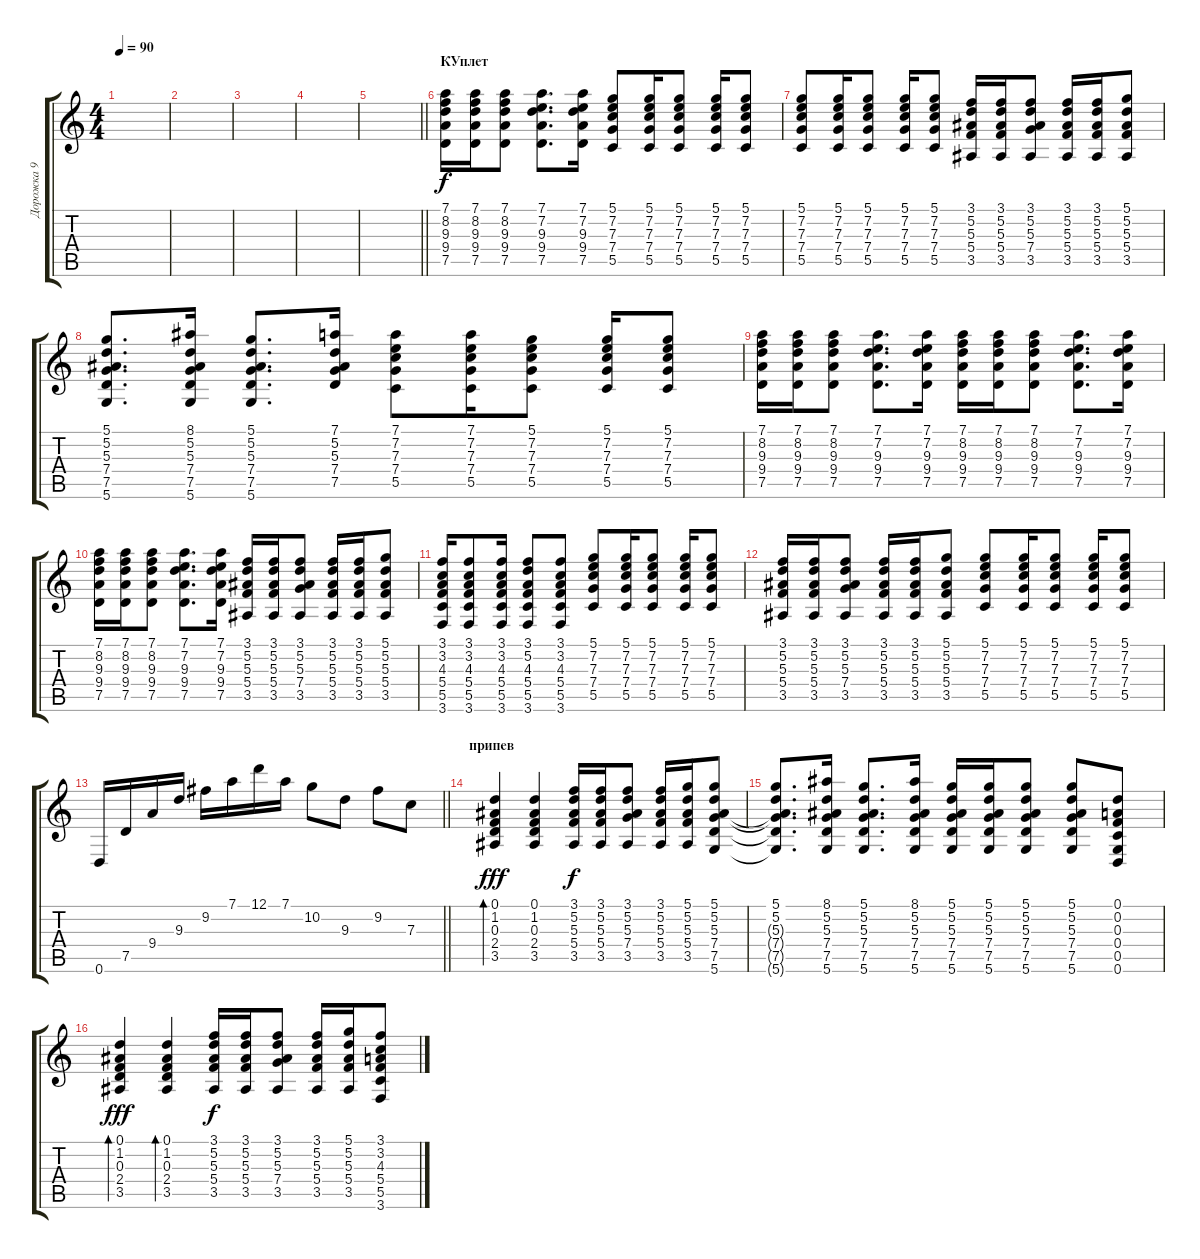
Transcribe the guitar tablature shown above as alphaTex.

\track ("Дорожка 9" "Дорожка 9") {instrument acousticguitarsteel}
\staff {score tabs}
\tuning (D4 A3 F3 C3 G2 D2) {hide}
\ts (4 4)
\tempo 90
\clef g2
\ks c
|
|
|
|
\barLineRight lightlight
|
\section ("" "КУплет")
(7.1 8.2 9.3 9.4 7.5).16{dy f volume 9} (7.1 8.2 9.3 9.4 7.5).16 (7.1 8.2 9.3 9.4 7.5).8 (7.1 7.2 9.3 9.4 7.5).8{d} (7.1 7.2 9.3 9.4 7.5).16 (5.1 7.2 7.3 7.4 5.5).8 (5.1 7.2 7.3 7.4 5.5).16 (5.1 7.2 7.3 7.4 5.5).8 (5.1 7.2 7.3 7.4 5.5).16 (5.1 7.2 7.3 7.4 5.5).8 |
(5.1 7.2 7.3 7.4 5.5).8 (5.1 7.2 7.3 7.4 5.5).16 (5.1 7.2 7.3 7.4 5.5).8 (5.1 7.2 7.3 7.4 5.5).16 (5.1 7.2 7.3 7.4 5.5).8 (3.1 5.2 5.3 5.4 3.5).16 (3.1 5.2 5.3 5.4 3.5).16 (3.1 5.2 5.3 7.4 3.5).8 (3.1 5.2 5.3 5.4 3.5).16 (3.1 5.2 5.3 5.4 3.5).16 (5.1 5.2 5.3 5.4 3.5).8 |
(5.1 5.2 5.3 7.4 7.5 5.6).8{d} (8.1 5.2 5.3 7.4 7.5 5.6).16 (5.1 5.2 5.3 7.4 7.5 5.6).8{d} (7.1 5.2 5.3 7.4 7.5).16 (7.1 7.2 7.3 7.4 5.5).8 (7.1 7.2 7.3 7.4 5.5).16 (5.1 7.2 7.3 7.4 5.5).8 (5.1 7.2 7.3 7.4 5.5).16 (5.1 7.2 7.3 7.4 5.5).8 |
(7.1 8.2 9.3 9.4 7.5).16{volume 9} (7.1 8.2 9.3 9.4 7.5).16 (7.1 8.2 9.3 9.4 7.5).8 (7.1 7.2 9.3 9.4 7.5).8{d} (7.1 7.2 9.3 9.4 7.5).16 (7.1 8.2 9.3 9.4 7.5).16{volume 9} (7.1 8.2 9.3 9.4 7.5).16 (7.1 8.2 9.3 9.4 7.5).8 (7.1 7.2 9.3 9.4 7.5).8{d} (7.1 7.2 9.3 9.4 7.5).16 |
(7.1 8.2 9.3 9.4 7.5).16{volume 9} (7.1 8.2 9.3 9.4 7.5).16 (7.1 8.2 9.3 9.4 7.5).8 (7.1 7.2 9.3 9.4 7.5).8{d} (7.1 7.2 9.3 9.4 7.5).16 (3.1 5.2 5.3 5.4 3.5).16 (3.1 5.2 5.3 5.4 3.5).16 (3.1 5.2 5.3 7.4 3.5).8 (3.1 5.2 5.3 5.4 3.5).16 (3.1 5.2 5.3 5.4 3.5).16 (5.1 5.2 5.3 5.4 3.5).8 |
(3.1 3.2 4.3 5.4 5.5 3.6).16 (3.1 3.2 4.3 5.4 5.5 3.6).8 (3.1 3.2 4.3 5.4 5.5 3.6).16 (3.1 5.2 4.3 5.4 5.5 3.6).8 (3.1 3.2 4.3 5.4 5.5 3.6).8 (5.1 7.2 7.3 7.4 5.5).8 (5.1 7.2 7.3 7.4 5.5).16 (5.1 7.2 7.3 7.4 5.5).8 (5.1 7.2 7.3 7.4 5.5).16 (5.1 7.2 7.3 7.4 5.5).8 |
(3.1 5.2 5.3 5.4 3.5).16 (3.1 5.2 5.3 5.4 3.5).16 (3.1 5.2 5.3 7.4 3.5).8 (3.1 5.2 5.3 5.4 3.5).16 (3.1 5.2 5.3 5.4 3.5).16 (5.1 5.2 5.3 5.4 3.5).8 (5.1 7.2 7.3 7.4 5.5).8 (5.1 7.2 7.3 7.4 5.5).16 (5.1 7.2 7.3 7.4 5.5).8 (5.1 7.2 7.3 7.4 5.5).16 (5.1 7.2 7.3 7.4 5.5).8 |
\barLineRight lightlight
0.6.16{volume 12} 7.5.16 9.4.16 9.3.16 9.2.16 7.1.16 12.1.16 7.1.16 10.2.8 9.3.8 9.2.8 7.3.8 |
\section ("" "припев")
(0.1 1.2 0.3 2.4 3.5).4{bd 60 dy fff} (0.1 1.2 0.3 2.4 3.5).4 (3.1 5.2 5.3 5.4 3.5).16{dy f} (3.1 5.2 5.3 5.4 3.5).16 (3.1 5.2 5.3 7.4 3.5).8 (3.1 5.2 5.3 5.4 3.5).16 (5.1 5.2 5.3 5.4 3.5).16 (5.1 5.2 5.3 7.4 7.5 5.6).8 |
(5.1 5.2 5.3{t} 7.4{t} 7.5{t} 5.6{t}).8{d} (8.1 5.2 5.3 7.4 7.5 5.6).16 (5.1 5.2 5.3 7.4 7.5 5.6).8{d} (8.1 5.2 5.3 7.4 7.5 5.6).16 (5.1 5.2 5.3 7.4 7.5 5.6).16 (5.1 5.2 5.3 7.4 7.5 5.6).16 (5.1 5.2 5.3 7.4 7.5 5.6).8 (5.1 5.2 5.3 7.4 7.5 5.6).8 (0.1 0.2 0.3 0.4 0.5 0.6).8 |
(0.1 1.2 0.3 2.4 3.5).4{bd 60 dy fff} (0.1 1.2 0.3 2.4 3.5).4{bd 60} (3.1 5.2 5.3 5.4 3.5).16{dy f} (3.1 5.2 5.3 5.4 3.5).16 (3.1 5.2 5.3 7.4 3.5).8 (3.1 5.2 5.3 5.4 3.5).16 (5.1 5.2 5.3 5.4 3.5).16 (3.1 3.2 4.3 5.4 5.5 3.6).8
